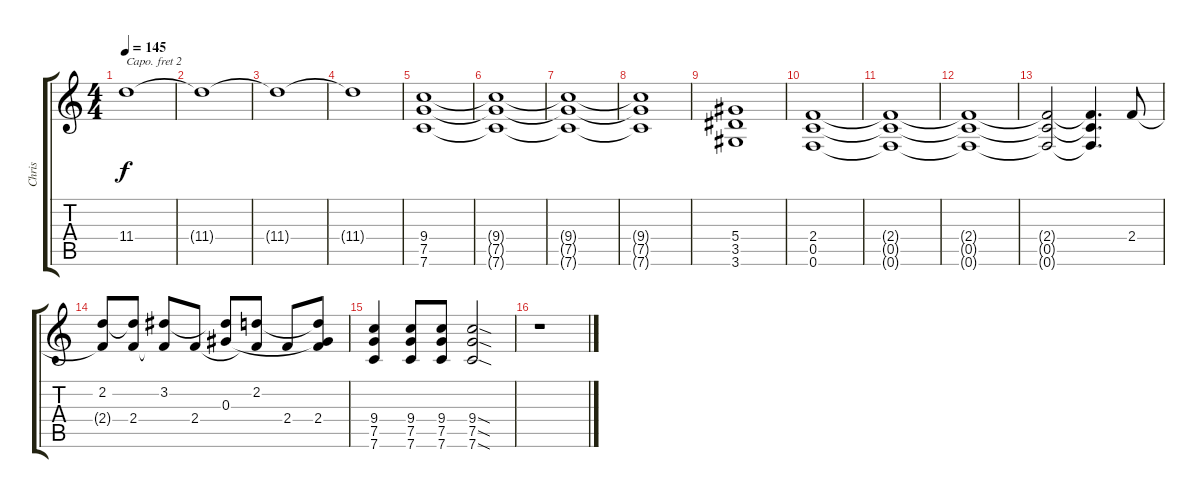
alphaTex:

\track ("Chris" "Chris") {instrument overdrivenguitar}
\staff {score tabs}
\capo 2
\tuning (Eb4 Bb3 Gb3 Db3 Bb2 Eb2) {hide}
\ts (4 4)
\tempo 145
\clef g2
\ks c
11.4{t}.1{dy f} |
11.4{t}.1 |
11.4{t}.1 |
11.4{t}.1 |
(9.4 7.5 7.6).1{volume 13} |
(9.4{t} 7.5{t} 7.6{t}).1 |
(9.4{t} 7.5{t} 7.6{t}).1 |
(9.4{t} 7.5{t} 7.6{t}).1 |
(5.4 3.5 3.6).1 |
(2.4 0.5 0.6).1 |
(2.4{t} 0.5{t} 0.6{t}).1 |
(2.4{t} 0.5{t} 0.6{t}).1 |
(2.4{t} 0.5{t} 0.6{t}).2 (2.4{t} 0.5{t} 0.6{t}).4{d} 2.4.8 |
(2.2 2.4{t}).8 (2.2{t} 2.4).8 (3.2 2.4{t}).8 2.4.8 (3.2{t} 0.3).8 (2.2 2.4{t}).8 2.4.8 (2.2{t} 0.3{t} 2.4).8 |
(9.4 7.5 7.6).4 (9.4 7.5 7.6).8 (9.4 7.5 7.6).8 (9.4{sod} 7.5{sod} 7.6{sod}).2 |
r.1
